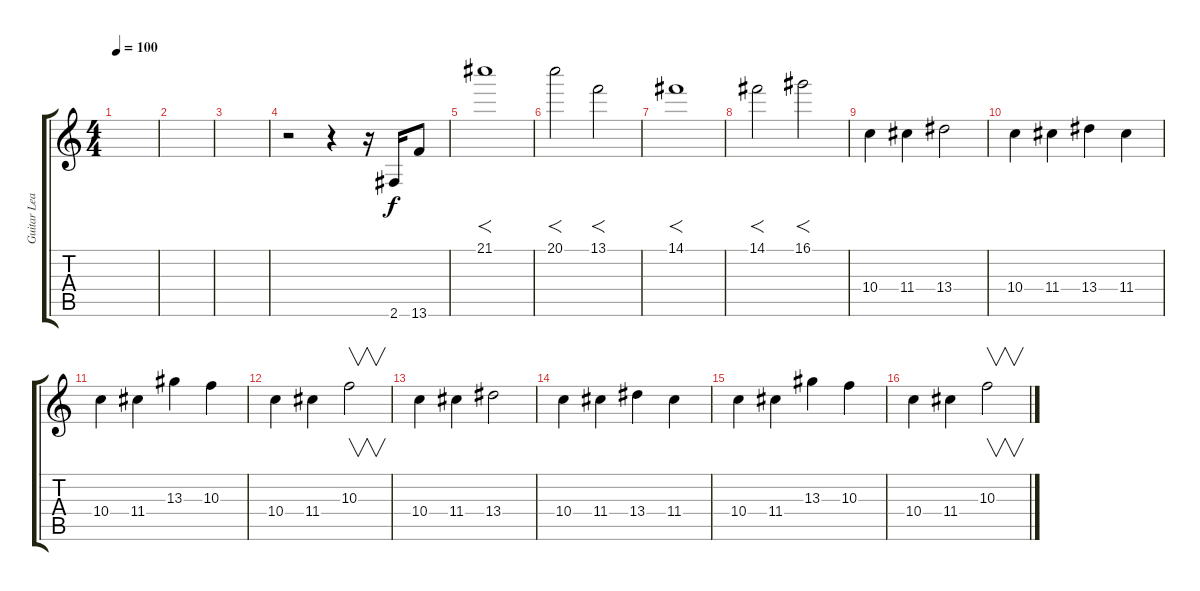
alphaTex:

\track ("Guitar Lead" "Guitar Lea") {instrument distortionguitar}
\staff {score tabs}
\tuning (E4 B3 G3 D3 A2 E2) {hide}
\ts (4 4)
\tempo 100
\clef g2
\ks c
|
|
|
r.2 r.4 r.16 2.6.16 13.6.8 |
21.1.1{f} |
20.1.2{f} 13.1.2{f} |
14.1.1{f} |
14.1.2{f} 16.1.2{f} |
10.4.4 11.4.4 13.4.2 |
10.4.4 11.4.4 13.4.4 11.4.4 |
10.4.4 11.4.4 13.3.4 10.3.4 |
10.4.4 11.4.4 10.3.2{v} |
10.4.4 11.4.4 13.4.2 |
10.4.4 11.4.4 13.4.4 11.4.4 |
10.4.4 11.4.4 13.3.4 10.3.4 |
10.4.4 11.4.4 10.3.2{v}
